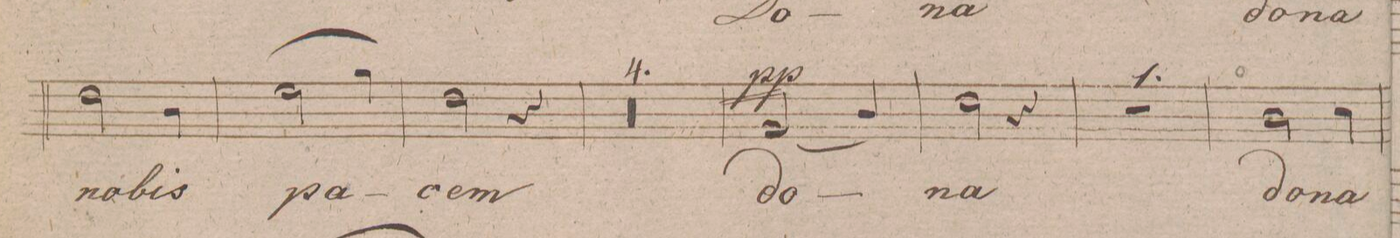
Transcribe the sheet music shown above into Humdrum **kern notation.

**kern	**text	**dynam
*I"Soprano	*	*
*clefC1	*	*
*k[f#c#g#d#]	*	*
*M3/4	*	*
2b	no-	.
4g#	-bis	.
=7	=7	=7
(>2cc#	pa-	.
4ee)	.	.
=8	=8	=8
2b	-cem,	.
4r	.	.
=9	=9	=9
0.r	.	.
=10	=10	=10
=11	=11	=11
=12	=12	=12
=13	=13	=13
(<2e	do-	pp
4g#/)	.	.
=14	=14	=14
2b	-na	.
4r	.	.
=15	=15	=15
2.r	.	.
=16	=16	=16
2g#	do-	.
4a	-na	.
=17	=17	=17
*-	*-	*-
